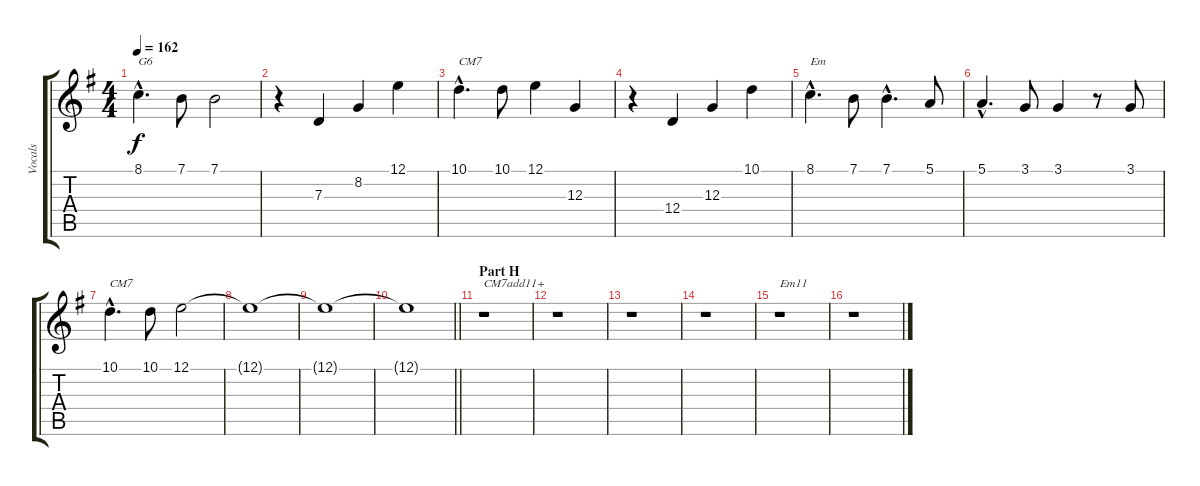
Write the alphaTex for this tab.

\track ("Vocals" "Vocals") {instrument trumpet}
\staff {score tabs}
\tuning (E4 B3 G3 D3 A2 E2) {hide}
\ts (4 4)
\tempo 162
\clef g2
\ks g
8.1{hac}.4{d txt "G6" dy f} 7.1.8 7.1.2 |
r.4 7.3.4 8.2.4 12.1.4 |
10.1{hac}.4{d txt "CM7"} 10.1.8 12.1.4 12.3.4 |
r.4 12.4.4 12.3.4 10.1.4 |
8.1{hac}.4{d txt "Em"} 7.1.8 7.1{hac}.4{d} 5.1.8 |
5.1{hac}.4{d} 3.1.8 3.1.4 r.8 3.1.8 |
10.1{hac}.4{d txt "CM7"} 10.1.8 12.1.2 |
12.1{t}.1 |
12.1{t}.1 |
\barLineRight lightlight
12.1{t}.1 |
\section ("" "Part H")
r.1{txt "CM7add11+"} |
r.1 |
r.1 |
r.1 |
r.1{txt "Em11"} |
r.1
